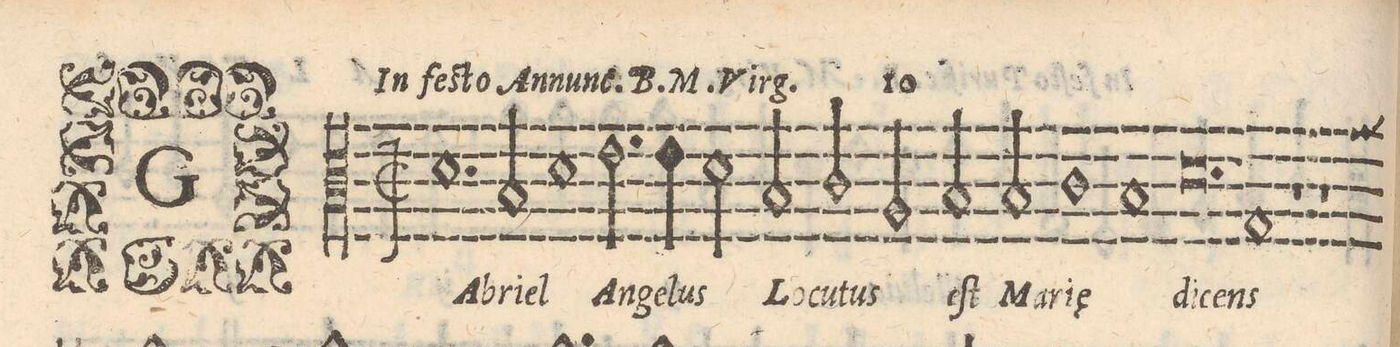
**kern	**text
*I"ALTVS	*
*clefC3	*
*k[]	*
*met(C|)	*
*M2/1	*
1.d	GA-
2B/	-bri-
=2-	=2-
1d	-el
2.e\	An-
4e\	-ge-
=3-	=3-
2d\	-lus
2B/	Lo-
2c/	-cu-
2A/	-tus
=4-	=4-
2B/	eſt
2B/	Ma-
1c	-ri-
=5-	=5-
1B	-ę
0.d	di-
=6-	=6-
=7-	=7-
1G	-cens
1r	.
=8-	=8-
1r	.
*custos:g	*
*-	*-
